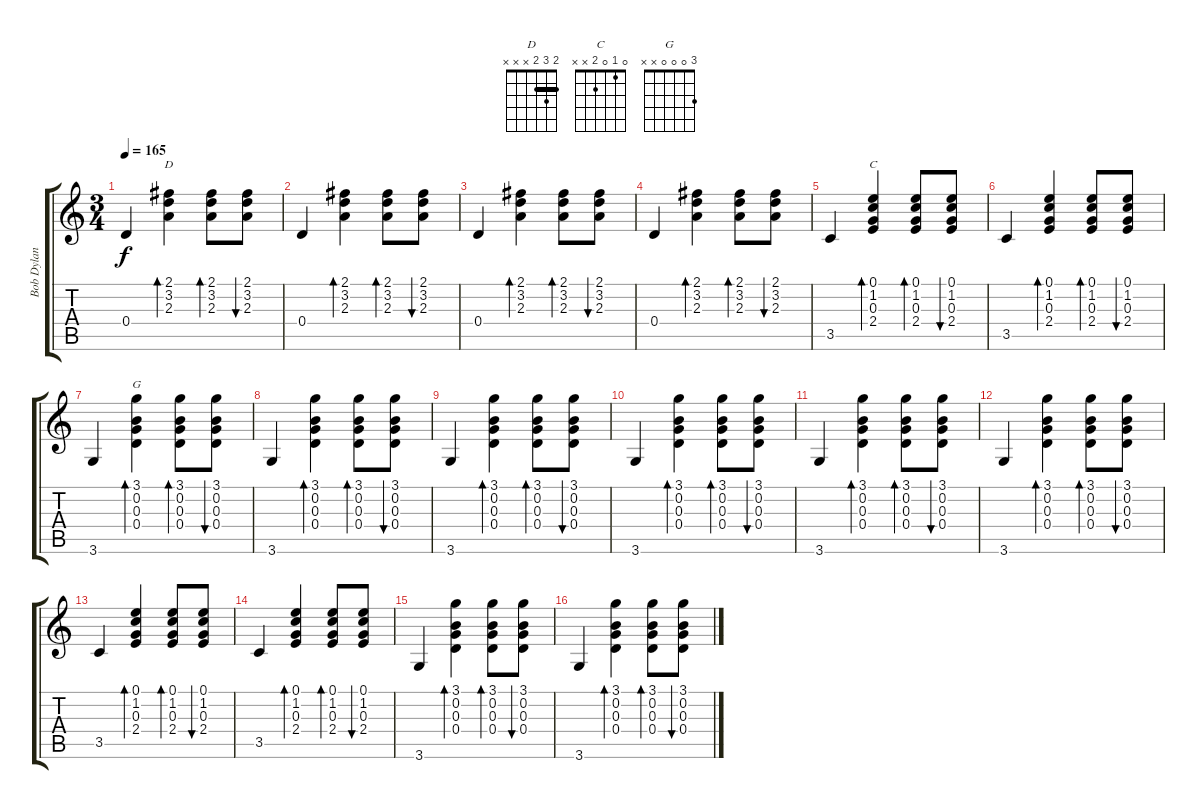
\track ("Bob Dylan Guitar" "Bob Dylan ") {instrument acousticguitarnylon}
\staff {score tabs}
\tuning (E4 B3 G3 D3 A2 E2) {hide}
\chord ("D" 2 3 2 x x x) {barre 2}
\chord ("C" 0 1 0 2 x x)
\chord ("G" 3 0 0 0 x x)
\ts (3 4)
\tempo 165
\clef g2
\ks c
0.4.4{dy f} (2.1 3.2 2.3).4{bd 60 ch "D"} (2.1 3.2 2.3).8{bd 60} (2.1 3.2 2.3).8{bu 60} |
0.4.4 (2.1 3.2 2.3).4{bd 60} (2.1 3.2 2.3).8{bd 60} (2.1 3.2 2.3).8{bu 60} |
0.4.4 (2.1 3.2 2.3).4{bd 60} (2.1 3.2 2.3).8{bd 60} (2.1 3.2 2.3).8{bu 60} |
0.4.4 (2.1 3.2 2.3).4{bd 60} (2.1 3.2 2.3).8{bd 60} (2.1 3.2 2.3).8{bu 60} |
3.5.4 (0.1 1.2 0.3 2.4).4{bd 60 ch "C"} (0.1 1.2 0.3 2.4).8{bd 60} (0.1 1.2 0.3 2.4).8{bu 60} |
3.5.4 (0.1 1.2 0.3 2.4).4{bd 60} (0.1 1.2 0.3 2.4).8{bd 60} (0.1 1.2 0.3 2.4).8{bu 60} |
3.6.4 (3.1 0.2 0.3 0.4).4{bd 60 ch "G"} (3.1 0.2 0.3 0.4).8{bd 60} (3.1 0.2 0.3 0.4).8{bu 60} |
3.6.4 (3.1 0.2 0.3 0.4).4{bd 60} (3.1 0.2 0.3 0.4).8{bd 60} (3.1 0.2 0.3 0.4).8{bu 60} |
3.6.4 (3.1 0.2 0.3 0.4).4{bd 60} (3.1 0.2 0.3 0.4).8{bd 60} (3.1 0.2 0.3 0.4).8{bu 60} |
3.6.4 (3.1 0.2 0.3 0.4).4{bd 60} (3.1 0.2 0.3 0.4).8{bd 60} (3.1 0.2 0.3 0.4).8{bu 60} |
3.6.4 (3.1 0.2 0.3 0.4).4{bd 60} (3.1 0.2 0.3 0.4).8{bd 60} (3.1 0.2 0.3 0.4).8{bu 60} |
3.6.4 (3.1 0.2 0.3 0.4).4{bd 60} (3.1 0.2 0.3 0.4).8{bd 60} (3.1 0.2 0.3 0.4).8{bu 60} |
3.5.4 (0.1 1.2 0.3 2.4).4{bd 60} (0.1 1.2 0.3 2.4).8{bd 60} (0.1 1.2 0.3 2.4).8{bu 60} |
3.5.4 (0.1 1.2 0.3 2.4).4{bd 60} (0.1 1.2 0.3 2.4).8{bd 60} (0.1 1.2 0.3 2.4).8{bu 60} |
3.6.4 (3.1 0.2 0.3 0.4).4{bd 60} (3.1 0.2 0.3 0.4).8{bd 60} (3.1 0.2 0.3 0.4).8{bu 60} |
3.6.4 (3.1 0.2 0.3 0.4).4{bd 60} (3.1 0.2 0.3 0.4).8{bd 60} (3.1 0.2 0.3 0.4).8{bu 60}
